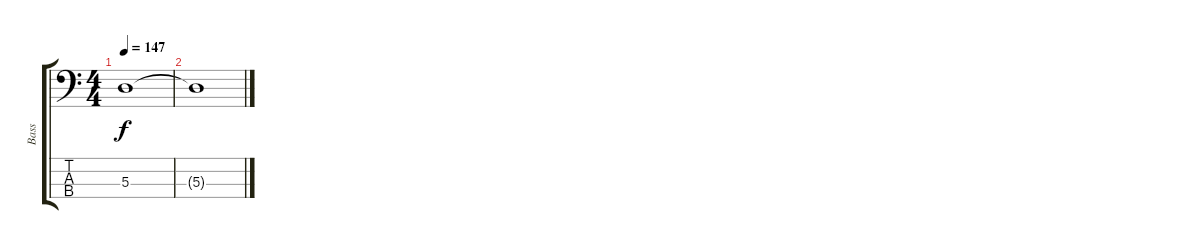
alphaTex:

\track ("Bass" "Bass") {instrument electricbassfinger}
\staff {score tabs}
\tuning (G2 D2 A1 E1) {hide}
\ts (4 4)
\tempo 147
\clef f4
\ks c
5.3{t}.1{dy f} |
5.3{t}.1
